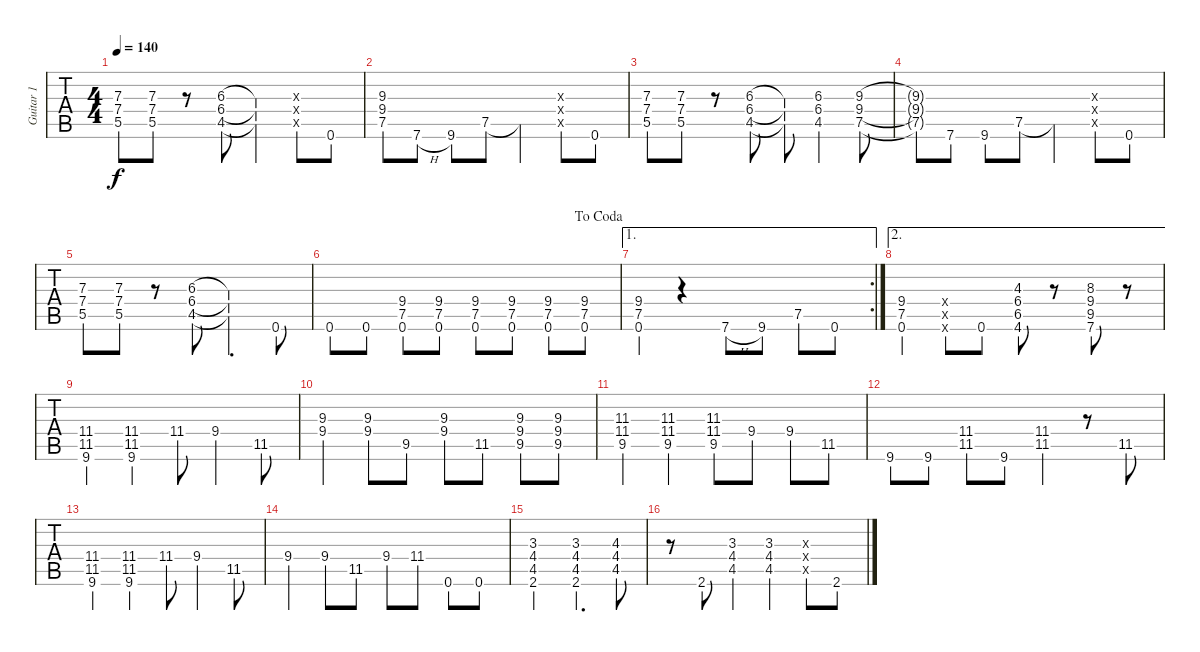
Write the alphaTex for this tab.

\track ("Guitar 1" "Guitar 1") {instrument overdrivenguitar}
\staff {tabs}
\tuning (E4 B3 G3 D3 A2 E2) {hide}
\ts (4 4)
\tempo 140
\clef g2
\ks e
(7.3 7.4 5.5).8{dy f} (7.3 7.4 5.5).8 r.8 (6.3 6.4 4.5).8 (6.3{t} 6.4{t} 4.5{t}).4 (6.3{x} 6.4{x} 4.5{x}).8 0.6.8 |
(9.3 9.4 7.5).8 7.6{h}.8 9.6.8 7.5.8 7.5{t}.4 (9.3{x} 9.4{x} 7.5{x}).8 0.6.8 |
(7.3 7.4 5.5).8 (7.3 7.4 5.5).8 r.8 (6.3 6.4 4.5).8 (6.3{t} 6.4{t} 4.5{t}).8 (6.3 6.4 4.5).4 (9.3 9.4 7.5).8 |
(9.3{t} 9.4{t} 7.5{t}).8 7.6.8 9.6.8 7.5.8 7.5{t}.4 (9.3{x} 9.4{x} 7.5{x}).8 0.6.8 |
(7.3 7.4 5.5).8 (7.3 7.4 5.5).8 r.8 (6.3 6.4 4.5).8 (6.3{t} 6.4{t} 4.5{t}).4{d} 0.6.8 |
\jump dacoda
0.6.8 0.6.8 (9.4 7.5 0.6).8 (9.4 7.5 0.6).8 (9.4 7.5 0.6).8 (9.4 7.5 0.6).8 (9.4 7.5 0.6).8 (9.4 7.5 0.6).8 |
\ae 1
\rc 2
(9.4 7.5 0.6).4 r.4 7.6{h}.8 9.6.8 7.5.8 0.6.8 |
\ae 2
(9.4 7.5 0.6).4 (9.4{x} 7.5{x} 0.6{x}).8 0.6.8 (4.3 6.4 6.5 4.6).8 r.8 (8.3 9.4 9.5 7.6).8 r.8 |
(11.4 11.5 9.6).4 (11.4 11.5 9.6).4 11.4.8 9.4.4 11.5.8 |
(9.3 9.4).4 (9.3 9.4).8 9.5.8 (9.3 9.4).8 11.5.8 (9.3 9.4 9.5).8 (9.3 9.4 9.5).8 |
(11.3 11.4 9.5).4 (11.3 11.4 9.5).4 (11.3 11.4 9.5).8 9.4.8 9.4.8 11.5.8 |
9.6.8 9.6.8 (11.4 11.5).8 9.6.8 (11.4 11.5).4 r.8 11.5.8 |
(11.4 11.5 9.6).4 (11.4 11.5 9.6).4 11.4.8 9.4.4 11.5.8 |
9.4.4 9.4.8 11.5.8 9.4.8 11.4.8 0.6.8 0.6.8 |
(3.3 4.4 4.5 2.6).2 (3.3 4.4 4.5 2.6).4{d} (4.3 4.4 4.5).8 |
r.8 2.6.8 (3.3 4.4 4.5).4 (3.3 4.4 4.5).4 (3.3{x} 4.4{x} 4.5{x}).8 2.6.8
